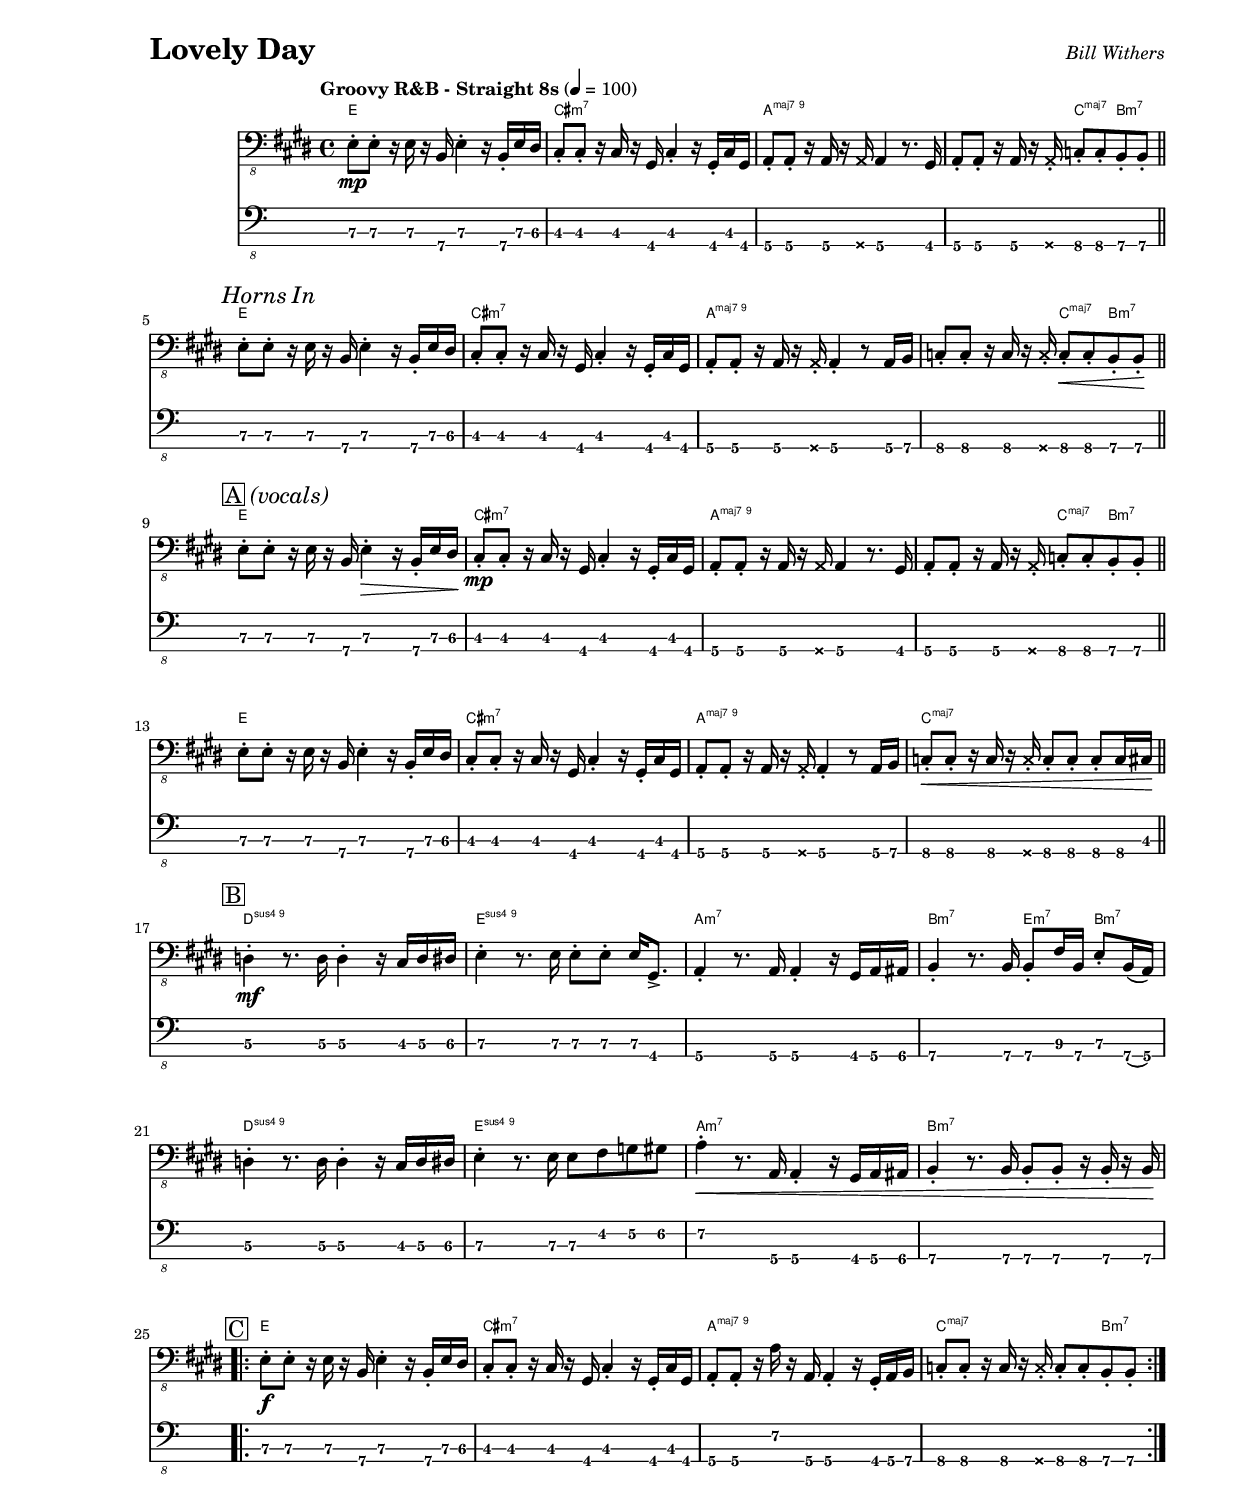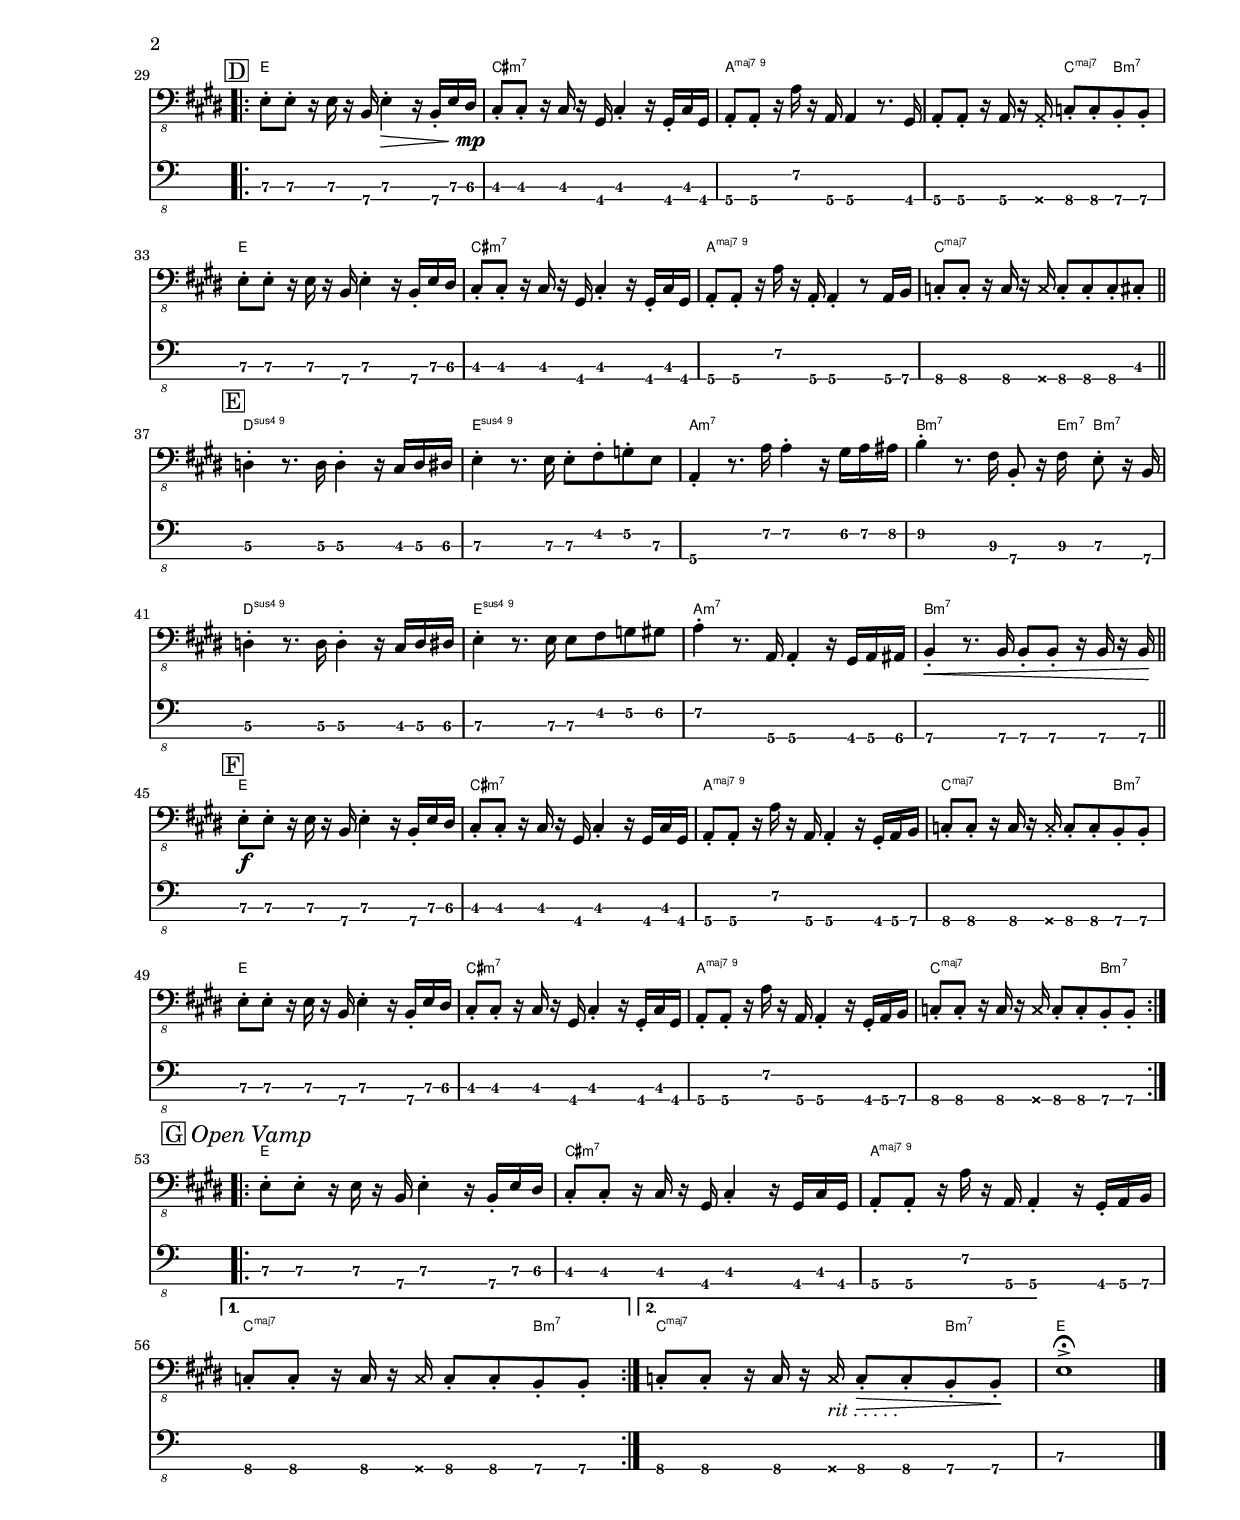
% LilyBin

\version "2.18.0"
\include "english.ly"

\header {
  piece = \markup { \fontsize #4 \bold "Lovely Day" }
  opus = \markup { \italic "Bill Withers" }
}

\paper { 
  left-margin = 1.0 \in
  right-margin = 0.5 \in
  top-margin = 1.0 \in
  bottom-margin = 1.0 \in
}

#(set-global-staff-size 16)

cbreak = { 
  %%\break
}
sbreak = { \break }


global = {
  \time 4/4
  \tempo "Groovy R&B - Straight 8s" 4 = 100
  
}

my_notes = \relative c {
  \clef "bass_8"
  \key e \major
  
  %% 1
  e,8-. \mp e8-. r16 e16 r16 b16 e4-. r16 b16-. e16 ds16 |
  cs8-. cs8-. r16 cs16 r16 gs16 cs4-. r16 gs16-. cs16 gs16 |
  a8-. a8-. r16 a16 r16 \deadNote a16 a4 r8. gs16 |
  
  %% 4
  \cbreak
  a8-. a8-. r16 a16 r16 \deadNote a16-. c8-. c8-. b8-. b8-. \bar "||" 
  \sbreak
  \mark \markup { \italic {Horns In} }
  e8-. e8-. r16 e16 r16 b16 e4-. r16 b16-. e16 ds16 |
  
  %% 6
  \cbreak
  cs8-. cs8-. r16 cs16 r16 gs16 cs4-. r16 gs16-. cs16 gs16 |
  a8-. a8-. r16 a16 r16 \deadNote a16-. a4-. r8 a16 b16 |
  c8-. c8-. r16 c16 r16 \deadNote c16-. c8-. \< c8-. b8-. b8-. \! \bar "||"
  
  %% 9
  \cbreak \sbreak
  \mark \markup { \box A \italic {(vocals)} }
  e8-. e8-. r16 e16 r16 b16 e4-. \> r16 b16-. e16 ds16 \! |
  cs8-. \mp cs8-. r16 cs16 r16 gs16 cs4-. r16 gs16-. cs16 gs16 |
  a8-. a8-. r16 a16 r16 \deadNote a16 a4 r8. gs16 |
  
  %% 12
  \cbreak
  a8-. a8-. r16 a16 r16 \deadNote a16-. c8-. c8-. b8-. b8-. \bar "||" 
  \sbreak
  e8-. e8-. r16 e16 r16 b16 e4-. r16 b16-. e16 ds16 |
  cs8-. cs8-. r16 cs16 r16 gs16 cs4-. r16 gs16-. cs16 gs16 |
  
  %% 15
  \cbreak
  a8-. a8-. r16 a16 r16 \deadNote a16-. a4-. r8 a16 b16 |
  c8-. \< c8-. r16 c16 r16 \deadNote c16-. c8-. c8-. c8-. c16 cs16 \! \bar "||"
  
  %% 17
  \cbreak \sbreak
  \mark \markup { \box B }
  d4-. \mf r8. d16 d4-. r16 cs16 d16 ds16 |
  e4-. r8. e16 e8-. e8-. e16 gs,8.-> |
  a4-. r8. a16 a4-. r16 gs16 a16 as16 |
  
  %% 20
  \cbreak
  b4-. r8. b16 b8-. fs'16\3 b,16 e8-. b16 (a16) |
  d4-. r8. d16 d4-. r16 cs16 d16 ds16 |
  e4-. r8. e16 e8 fs8 g8 gs8 |
  
  %% 23
  \cbreak
  a4-. \< r8. a,16 a4-. r16 gs16 a16 as16 |
  b4-. r8. b16 b8-. b8-. r16 b16-. r16 b16 \! |
  
  %% 25
  \cbreak \sbreak
  \mark \markup { \box C }
  \repeat volta 2
    {
      e8-. \f e8-. r16 e16 r16 b16 e4-. r16 b16-. e16 ds16 |
      cs8-. cs8-. r16 cs16 r16 gs16 cs4-. r16 gs16-. cs16 gs16 |
      a8-. a8-. r16 a'16 r16 a,16 a4-. r16 gs16-. a16 b16 |
      c8-. c8-. r16 c16 r16 \deadNote c16-. c8-. c8-. b8-. b8-.
    }

  %% 30
  \cbreak \sbreak
  \mark \markup { \box D }
  
  \repeat volta 2 
    {
      e8-. e8-. r16 e16 r16 b16 e4-. \> r16 b16-. e16 ds16 \mp \! |
      cs8-. cs8-. r16 cs16 r16 gs16 cs4-. r16 gs16-. cs16 gs16 |
      a8-. a8-. r16 a'16 r16 a,16 a4 r8. gs16 |
      
      %% 33
      \cbreak
      a8-. a8-. r16 a16 r16 \deadNote a16-. c8-. c8-. b8-. b8-. |
      e8-. e8-. r16 e16 r16 b16 e4-. r16 b16-. e16 ds16 |

      %% 35
      \cbreak
      cs8-. cs8-. r16 cs16 r16 gs16 cs4-. r16 gs16-. cs16 gs16 |
      a8-. a8-. r16 a'16 r16 a,16-. a4-. r8 a16 b16 |
      c8-. c8-. r16 c16 r16 \deadNote c16 c8-. c8-. c8-. cs8-. \bar "||"
      
      %% 38
      \cbreak \sbreak
      \mark \markup { \box E }
      d4-. r8. d16 d4-. r16 cs16 d16 ds16 |
      e4-. r8. e16 e8-. fs-. g8-. e8 |
      a,4-. r8. a'16 a4-. r16 gs16 a16 as16 |
      b4-.\2 r8. fs16\3 b,8-. r16 fs'16\3 e8-. r16 b16 |
      
      %% 42
      \cbreak
      d4-. r8. d16 d4-. r16 cs16 d16 ds16 |
      e4-. r8. e16 e8 fs8 g8 gs8 |
      a4-. r8. a,16 a4-. r16 gs16 a16 as16 |
      b4-. \< r8. b16 b8-. b8-. r16 b16 r16 b16 \! \bar "||"
       
      %46
      \cbreak \sbreak
      \mark \markup { \box F }
      e8-. \f e8-. r16 e16 r16 b16 e4-. r16 b16-. e16 ds16 |
      cs8-. cs8-. r16 cs16 r16 gs16 cs4-. r16 gs16 cs16 gs16 |
      a8-. a8-. r16 a'16 r16 a,16 a4-. r16 gs16-. a16 b16 |
      
      %% 49
      \cbreak
      c8-. c8-. r16 c16 r16 \deadNote c16-. c8-. c8-. b8-. b8-. |
      e8-. e8-. r16 e16 r16 b16 e4-. r16 b16-. e16 ds16 |
      cs8-. cs8-. r16 cs16 r16 gs16 cs4-. r16 gs16-. cs16 gs16 |
      
      %% 52
      \cbreak
      a8-. a8-. r16 a'16 r16 a,16 a4-. r16 gs16-. a16 b16 |
      c8-. c8-. r16 c16 r16 \deadNote c16 c8-. c8-. b8-. b8-. |
    }

  %% 55
  \cbreak \sbreak
  \mark \markup { \box G \italic { Open Vamp } }
  \repeat volta 2 
    {
      e8-. e8-. r16 e16 r16 b16 e4-. r16 b16-. e16 ds16 |
      cs8-. cs8-. r16 cs16 r16 gs16 cs4-. r16 gs16 cs16 gs16 |
      a8-. a8-. r16 a'16 r16 a,16 a4-. r16 gs16-. a16 b16 |      
    }
  \alternative {
    { 
      c8-. c8-. r16 c16 r16 \deadNote c16 c8-. c8-. b8-. b8-. |
    }
    { 
      c8-. c8-. r16 c16 r16 \deadNote c16 _\markup { \italic rit . . . . .} c8-. \>  c8-. b8-. b8-.  \! |
    }
  }
  
  e1->\fermata \bar "|." 

}

my_chords = \chordmode {
  \set majorSevenSymbol = \markup { maj7 }

  %% 1
  e1 | cs:m7 | a:maj9 |
   
  %% 4
  s2 c4:maj7 b:m7 | e1 |
  
  %% 6
  cs1:m7 | a:maj9 | s2 c4:maj7 b:m7 |
  
  %% 9 [A]
  e1 | cs:m7 | a:maj9 |
  
  %% 12
  s2 c4:maj7 b:m7 | e1 | cs:m7 |
  
  %% 15
  a1:maj9 | c:maj7 |
  
  %% 17 [B]
  d1:sus9 | e:sus9 | a:m7 |
  
  %% 20
  b2:m7 e4:m7 b:m7 | d1:sus9 | e:sus9 |
  
  %% 23
  a1:m7 | b:m7 |
  
  %% 25 [C]
  \repeat volta 2
    {
      e1 | cs:m7 | a:maj9 |      
      c2.:maj7 b4:m7 | 
    }
  
  %% 30 [D]
  \repeat volta 2 
    {
      e1 | cs:m7 | a:maj9 | s2 c4:maj7 b:m7 |
      e1 | cs:m7 | a:maj9 | c1:maj7 |
      
      %% 38 [E]
      d1:sus9 | e:sus9 | a:m7 | b2:m7 ~b8.:m7 e16:m7 b4:m7 |
      
      %% 42
      d1:sus9 | e:sus9 | a:m7 | b:m7 |
      
      %% 46 [F]
      e1 | cs:m7 | a:maj9 |
      
      %% 49
      c2.:maj7 b4:m7 | e1 | cs1:m7 |
      
      %% 52
      a1:maj9 | c2.:maj7 b4:m7 |
    }

    %% 55 [G] Open Vamp
    \repeat volta 2 
      {
        e1 | cs:m7 | a:maj9 |
      }
    \alternative {
      { c2.:maj7 b4:m7 | }
      { c2.:maj7 b4:m7 | }      
    }
    e1
  
}

ticktock = \drummode {
}


my_music = <<
  \new ChordNames {
    \set ChordNames.midiInstrument = "percussive organ"
    \set ChordNames.midiMaximumVolume = #0.2
    \set chordChanges = ##t
    \global
    \my_chords
  }
  \new Staff {
    \set Staff.midiInstrument = #"electric bass (finger)"
    \set Staff.midiMinimumVolume = #0.7
    \set Staff.midiMaximumVolume = #0.95
    \global
    \my_notes
  }
  \tag #'scoreOnly
  \new TabStaff
    \with { stringTunings = #bass-tuning } 
  { 
    \set TabStaff.minimumFret = #4
    \set TabStaff.restrainOpenStrings = ##t
    \global
    \my_notes
  }
  \tag #'midiOnly
  \new DrumStaff = TickTock <<
    \new DrumVoice = "ticktock" {
      \set DrumStaff.instrumentName = "TickTock"
      \set DrumStaff.midiMaximumVolume = #0.7
      \global
      \ticktock
    }
  >>
>>
  
\score {
  \removeWithTag #'midiOnly \my_music
  \layout {
    \context {
      \Score
        \override StringNumber #'stencil = ##f
        \override ChordName.font-size = -2
    }
  }
}

\score {
  \removeWithTag #'scoreOnly \unfoldRepeats \my_music
  \midi {}
}
